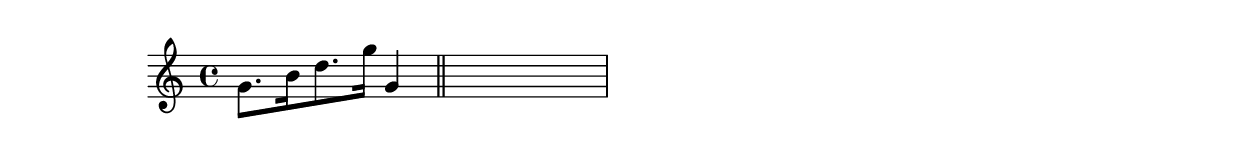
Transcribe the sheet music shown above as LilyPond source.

\relative c'{
  g'8. [b16 d8. g16] g,4 \bar"||" s
}